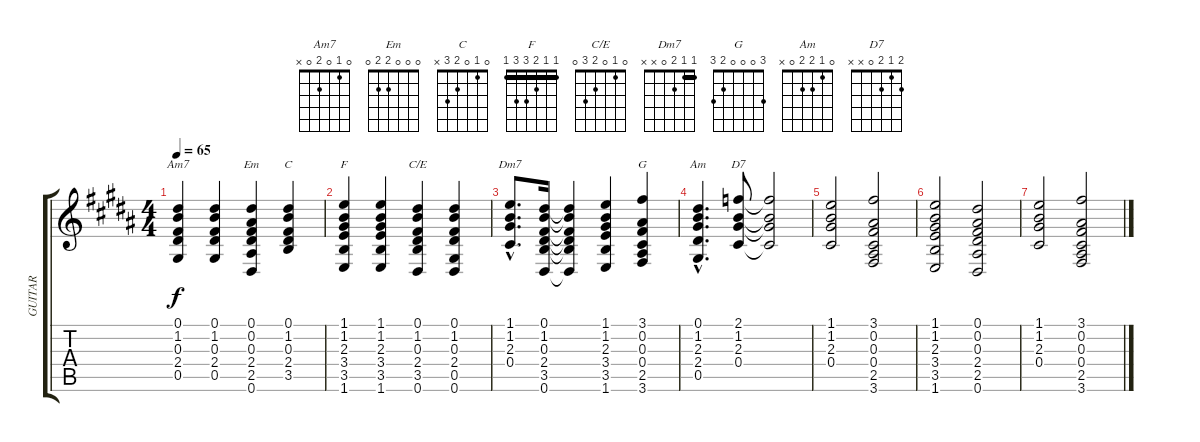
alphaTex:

\track ("GUITAR" "GUITAR") {instrument acousticguitarnylon}
\staff {score tabs}
\tuning (Eb4 Bb3 Gb3 Db3 Ab2 Eb2) {hide}
\chord ("Am7" 0 1 0 2 0 x)
\chord ("Em" 0 0 0 2 2 0)
\chord ("C" 0 1 0 2 3 x)
\chord ("F" 1 1 2 3 3 1) {barre 1}
\chord ("C/E" 0 1 0 2 3 0)
\chord ("Dm7" 1 1 2 0 x x) {barre 1}
\chord ("G" 3 0 0 0 2 3)
\chord ("Am" 0 1 2 2 0 x)
\chord ("D7" 2 1 2 0 x x)
\ts (4 4)
\tempo 65
\clef g2
\ks b
(0.1 1.2 0.3 2.4 0.5).4{ch "Am7" dy f} (0.1 1.2 0.3 2.4 0.5).4 (0.1 0.2 0.3 2.4 2.5 0.6).4{ch "Em"} (0.1 1.2 0.3 2.4 3.5).4{ch "C"} |
(1.1 1.2 2.3 3.4 3.5 1.6).4{ch "F"} (1.1 1.2 2.3 3.4 3.5 1.6).4 (0.1 1.2 0.3 2.4 3.5 0.6).4{ch "C/E"} (0.1 1.2 0.3 2.4 0.5 0.6).4 |
(1.1{hac} 1.2{hac} 2.3{hac} 0.4{hac}).8{d ch "Dm7"} (0.1 1.2 0.3 2.4 3.5 0.6).16 (0.1{t} 1.2{t} 0.3{t} 2.4{t} 3.5{t} 0.6{t}).4 (1.1 1.2 2.3 3.4 3.5 1.6).4 (3.1 0.2 0.3 0.4 2.5 3.6).4{ch "G"} |
(0.1{hac} 1.2{hac} 2.3{hac} 2.4{hac} 0.5{hac}).4{d ch "Am"} (2.1 1.2 2.3 0.4).8{ch "D7"} (2.1{t} 1.2{t} 2.3{t} 0.4{t}).2 |
(1.1 1.2 2.3 0.4).2 (3.1 0.2 0.3 0.4 2.5 3.6).2 |
(1.1 1.2 2.3 3.4 3.5 1.6).2 (0.1 0.2 0.3 2.4 2.5 0.6).2 |
(1.1 1.2 2.3 0.4).2 (3.1 0.2 0.3 0.4 2.5 3.6).2
